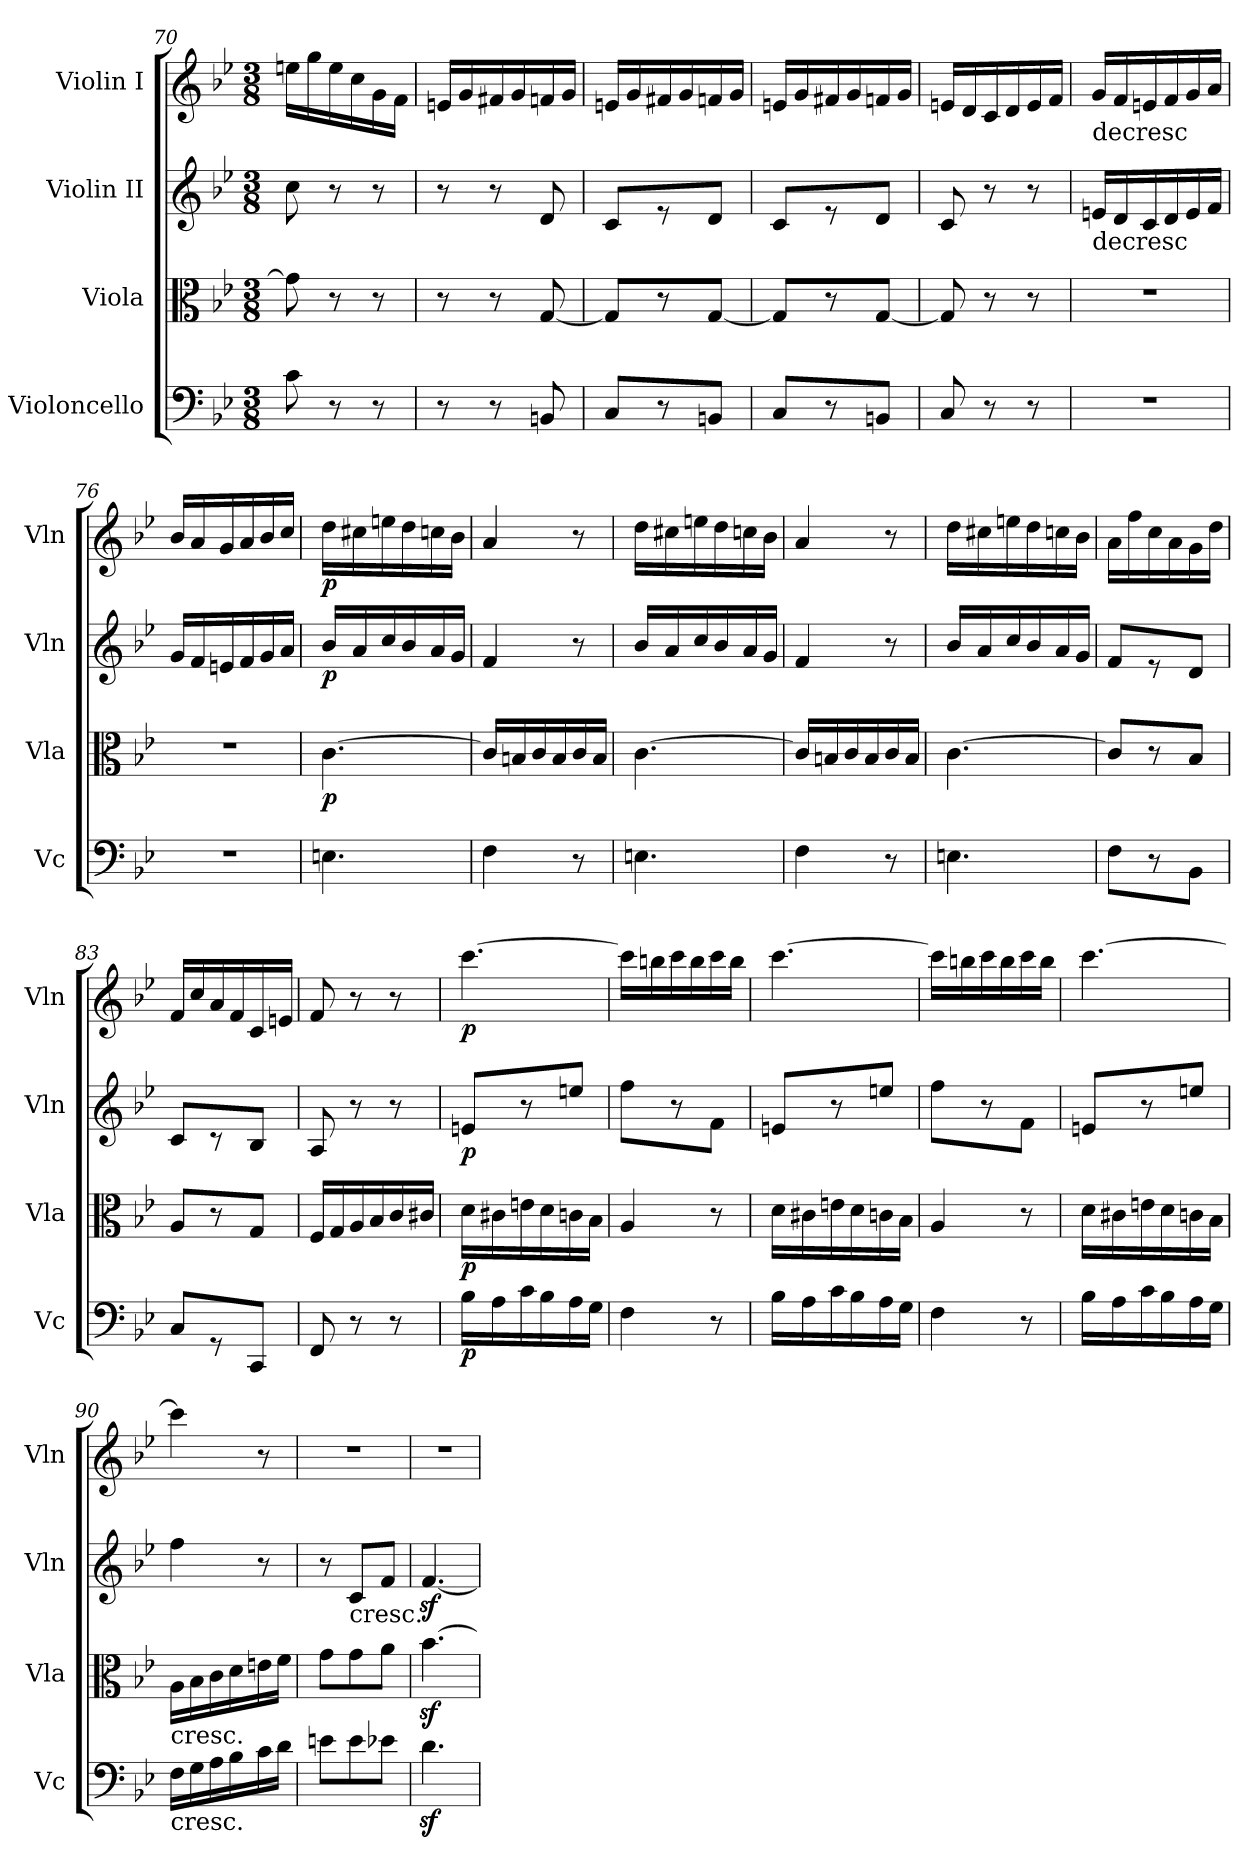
**kern	**dynam	**kern	**dynam	**kern	**dynam	**kern	**dynam
*part4	*part4	*part3	*part3	*part2	*part2	*part1	*part1
*staff4	*staff4	*staff3	*staff3	*staff2	*staff2	*staff1	*staff1
*I"Violoncello	*	*I"Viola	*	*I"Violin II	*	*I"Violin I	*
*I'Vc	*	*I'Vla	*	*I'Vln	*	*I'Vln	*
*clefF4	*	*clefC3	*	*clefG2	*	*clefG2	*
*k[b-e-]	*	*k[b-e-]	*	*k[b-e-]	*	*k[b-e-]	*
*M3/8	*	*M3/8	*	*M3/8	*	*M3/8	*
=70	=70	=70	=70	=70	=70	=70	=70
8c\	.	8g\]	.	8cc\	.	16een\LL	.
.	.	.	.	.	.	16gg\	.
8r	.	8r	.	8r	.	16ee\	.
.	.	.	.	.	.	16cc\	.
8r	.	8r	.	8r	.	16g\	.
.	.	.	.	.	.	16f\JJ	.
=71	=71	=71	=71	=71	=71	=71	=71
8r	.	8r	.	8r	.	16en/LL	.
.	.	.	.	.	.	16g/	.
8r	.	8r	.	8r	.	16f#X/	.
.	.	.	.	.	.	16g/	.
8BBn/	.	[8G/	.	8d/	.	16fn/	.
.	.	.	.	.	.	16g/JJ	.
=72	=72	=72	=72	=72	=72	=72	=72
8C/L	.	8G/L]	.	8c/L	.	16en/LL	.
.	.	.	.	.	.	16g/	.
8r	.	8r	.	8r	.	16f#X/	.
.	.	.	.	.	.	16g/	.
8BBn/J	.	[8G/J	.	8d/J	.	16fn/	.
.	.	.	.	.	.	16g/JJ	.
=73	=73	=73	=73	=73	=73	=73	=73
8C/L	.	8G/L]	.	8c/L	.	16en/LL	.
.	.	.	.	.	.	16g/	.
8r	.	8r	.	8r	.	16f#X/	.
.	.	.	.	.	.	16g/	.
8BBn/J	.	[8G/J	.	8d/J	.	16fn/	.
.	.	.	.	.	.	16g/JJ	.
=74	=74	=74	=74	=74	=74	=74	=74
8C/	.	8G/]	.	8c/	.	16en/LL	.
.	.	.	.	.	.	16d/	.
8r	.	8r	.	8r	.	16c/	.
.	.	.	.	.	.	16d/	.
8r	.	8r	.	8r	.	16e/	.
.	.	.	.	.	.	16f/JJ	.
=75	=75	=75	=75	=75	=75	=75	=75
!	!	!	!	!	!	!LO:TX:b:t=decresc	!
!	!	!	!	!LO:TX:b:t=decresc	!	!	!
4.r	.	4.r	.	16en/LL	.	16g/LL	.
.	.	.	.	16d/	.	16f/	.
.	.	.	.	16c/	.	16en/	.
.	.	.	.	16d/	.	16f/	.
.	.	.	.	16e/	.	16g/	.
.	.	.	.	16f/JJ	.	16a/JJ	.
=76	=76	=76	=76	=76	=76	=76	=76
4.r	.	4.r	.	16g/LL	.	16b-/LL	.
.	.	.	.	16f/	.	16a/	.
.	.	.	.	16en/	.	16g/	.
.	.	.	.	16f/	.	16a/	.
.	.	.	.	16g/	.	16b-/	.
.	.	.	.	16a/JJ	.	16cc/JJ	.
=77	=77	=77	=77	=77	=77	=77	=77
!	!	!	!LO:DY:b	!	!LO:DY:b	!	!LO:DY:b
4.En\	.	[4.c\	p	16b-/LL	p	16dd\LL	p
.	.	.	.	16a/	.	16cc#X\	.
.	.	.	.	16cc/	.	16een\	.
.	.	.	.	16b-/	.	16dd\	.
.	.	.	.	16a/	.	16ccn\	.
.	.	.	.	16g/JJ	.	16b-\JJ	.
=78	=78	=78	=78	=78	=78	=78	=78
4F\	.	16c/LL]	.	4f/	.	4a/	.
.	.	16Bn/	.	.	.	.	.
.	.	16c/	.	.	.	.	.
.	.	16B/	.	.	.	.	.
8r	.	16c/	.	8r	.	8r	.
.	.	16B/JJ	.	.	.	.	.
=79	=79	=79	=79	=79	=79	=79	=79
4.En\	.	[4.c\	.	16b-/LL	.	16dd\LL	.
.	.	.	.	16a/	.	16cc#X\	.
.	.	.	.	16cc/	.	16een\	.
.	.	.	.	16b-/	.	16dd\	.
.	.	.	.	16a/	.	16ccn\	.
.	.	.	.	16g/JJ	.	16b-\JJ	.
=80	=80	=80	=80	=80	=80	=80	=80
4F\	.	16c/LL]	.	4f/	.	4a/	.
.	.	16Bn/	.	.	.	.	.
.	.	16c/	.	.	.	.	.
.	.	16B/	.	.	.	.	.
8r	.	16c/	.	8r	.	8r	.
.	.	16B/JJ	.	.	.	.	.
=81	=81	=81	=81	=81	=81	=81	=81
4.En\	.	[4.c\	.	16b-/LL	.	16dd\LL	.
.	.	.	.	16a/	.	16cc#X\	.
.	.	.	.	16cc/	.	16een\	.
.	.	.	.	16b-/	.	16dd\	.
.	.	.	.	16a/	.	16ccn\	.
.	.	.	.	16g/JJ	.	16b-\JJ	.
=82	=82	=82	=82	=82	=82	=82	=82
8F\L	.	8c/L]	.	8f/L	.	16a\LL	.
.	.	.	.	.	.	16ff\	.
8r	.	8r	.	8r	.	16cc\	.
.	.	.	.	.	.	16a\	.
8BB-\J	.	8B-/J	.	8d/J	.	16g\	.
.	.	.	.	.	.	16dd\JJ	.
=83	=83	=83	=83	=83	=83	=83	=83
8C/L	.	8A/L	.	8c/L	.	16f/LL	.
.	.	.	.	.	.	16cc/	.
8r	.	8r	.	8r	.	16a/	.
.	.	.	.	.	.	16f/	.
8CC/J	.	8G/J	.	8B-/J	.	16c/	.
.	.	.	.	.	.	16en/JJ	.
=84	=84	=84	=84	=84	=84	=84	=84
8FF/	.	16F/LL	.	8A/	.	8f/	.
.	.	16G/	.	.	.	.	.
8r	.	16A/	.	8r	.	8r	.
.	.	16B-/	.	.	.	.	.
8r	.	16c/	.	8r	.	8r	.
.	.	16c#X/JJ	.	.	.	.	.
=85	=85	=85	=85	=85	=85	=85	=85
!	!LO:DY:b	!	!LO:DY:b	!	!LO:DY:b	!	!LO:DY:b
16B-\LL	p	16d\LL	p	8en/L	p	[4.ccc\	p
16A\	.	16c#X\	.	.	.	.	.
16c\	.	16en\	.	8r	.	.	.
16B-\	.	16d\	.	.	.	.	.
16A\	.	16cn\	.	8een/J	.	.	.
16G\JJ	.	16B-\JJ	.	.	.	.	.
=86	=86	=86	=86	=86	=86	=86	=86
4F\	.	4A/	.	8ff\L	.	16ccc\LL]	.
.	.	.	.	.	.	16bbn\	.
.	.	.	.	8r	.	16ccc\	.
.	.	.	.	.	.	16bb\	.
8r	.	8r	.	8f\J	.	16ccc\	.
.	.	.	.	.	.	16bb\JJ	.
=87	=87	=87	=87	=87	=87	=87	=87
16B-\LL	.	16d\LL	.	8en/L	.	[4.ccc\	.
16A\	.	16c#X\	.	.	.	.	.
16c\	.	16en\	.	8r	.	.	.
16B-\	.	16d\	.	.	.	.	.
16A\	.	16cn\	.	8een/J	.	.	.
16G\JJ	.	16B-\JJ	.	.	.	.	.
=88	=88	=88	=88	=88	=88	=88	=88
4F\	.	4A/	.	8ff\L	.	16ccc\LL]	.
.	.	.	.	.	.	16bbn\	.
.	.	.	.	8r	.	16ccc\	.
.	.	.	.	.	.	16bb\	.
8r	.	8r	.	8f\J	.	16ccc\	.
.	.	.	.	.	.	16bb\JJ	.
=89	=89	=89	=89	=89	=89	=89	=89
16B-\LL	.	16d\LL	.	8en/L	.	[4.ccc\	.
16A\	.	16c#X\	.	.	.	.	.
16c\	.	16en\	.	8r	.	.	.
16B-\	.	16d\	.	.	.	.	.
16A\	.	16cn\	.	8een/J	.	.	.
16G\JJ	.	16B-\JJ	.	.	.	.	.
=90	=90	=90	=90	=90	=90	=90	=90
!	!	!LO:TX:b:t=cresc.	!	!	!	!	!
!LO:TX:b:t=cresc.	!	!	!	!	!	!	!
16F\LL	.	16A\LL	.	4ff\	.	4ccc\]	.
16G\	.	16B-\	.	.	.	.	.
16A\	.	16c\	.	.	.	.	.
16B-\	.	16d\	.	.	.	.	.
16c\	.	16en\	.	8r	.	8r	.
16d\JJ	.	16f\JJ	.	.	.	.	.
=91	=91	=91	=91	=91	=91	=91	=91
8en\L	.	8g\L	.	8r	.	4.r	.
!	!	!	!	!LO:TX:b:t=cresc.	!	!	!
8e\	.	8g\	.	8c/L	.	.	.
8e-X\J	.	8a\J	.	8f/J	.	.	.
=92	=92	=92	=92	=92	=92	=92	=92
4.dz<\	.	[4.b-z<\	.	[4.fz</	.	4.r	.
=	=	=	=	=	=	=	=
*-	*-	*-	*-	*-	*-	*-	*-
